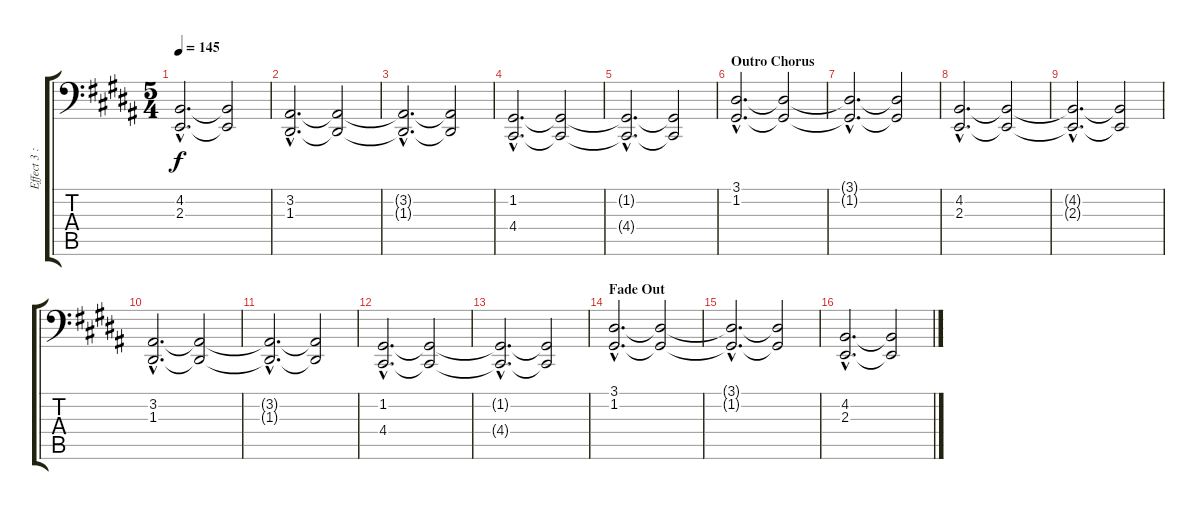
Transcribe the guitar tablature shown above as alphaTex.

\track ("Effect 3 : Bass" "Effect 3 :") {instrument lead7fifths}
\staff {score tabs}
\tuning (C3 G2 D2 A1 E1 B0) {hide}
\ts (5 4)
\tempo 145
\clef f4
\ks b
(4.2{hac t} 2.3{hac t}).2{d dy f} (4.2{t} 2.3{t}).2 |
(3.2{hac} 1.3{hac}).2{d} (3.2{t} 1.3{t}).2 |
(3.2{hac t} 1.3{hac t}).2{d} (3.2{t} 1.3{t}).2 |
(1.2{hac} 4.4{hac}).2{d} (1.2{t} 4.4{t}).2 |
(1.2{hac t} 4.4{hac t}).2{d} (1.2{t} 4.4{t}).2 |
\section ("" "Outro Chorus")
(3.1{hac} 1.2{hac}).2{d} (3.1{t} 1.2{t}).2 |
(3.1{hac t} 1.2{hac t}).2{d} (3.1{t} 1.2{t}).2 |
(4.2{hac} 2.3{hac}).2{d} (4.2{t} 2.3{t}).2 |
(4.2{hac t} 2.3{hac t}).2{d} (4.2{t} 2.3{t}).2 |
(3.2{hac} 1.3{hac}).2{d} (3.2{t} 1.3{t}).2 |
(3.2{hac t} 1.3{hac t}).2{d} (3.2{t} 1.3{t}).2 |
(1.2{hac} 4.4{hac}).2{d} (1.2{t} 4.4{t}).2 |
(1.2{hac t} 4.4{hac t}).2{d} (1.2{t} 4.4{t}).2 |
\section ("" "Fade Out")
(3.1{hac} 1.2{hac}).2{d} (3.1{t} 1.2{t}).2 |
(3.1{hac t} 1.2{hac t}).2{d} (3.1{t} 1.2{t}).2 |
(4.2{hac} 2.3{hac}).2{d} (4.2{t} 2.3{t}).2
